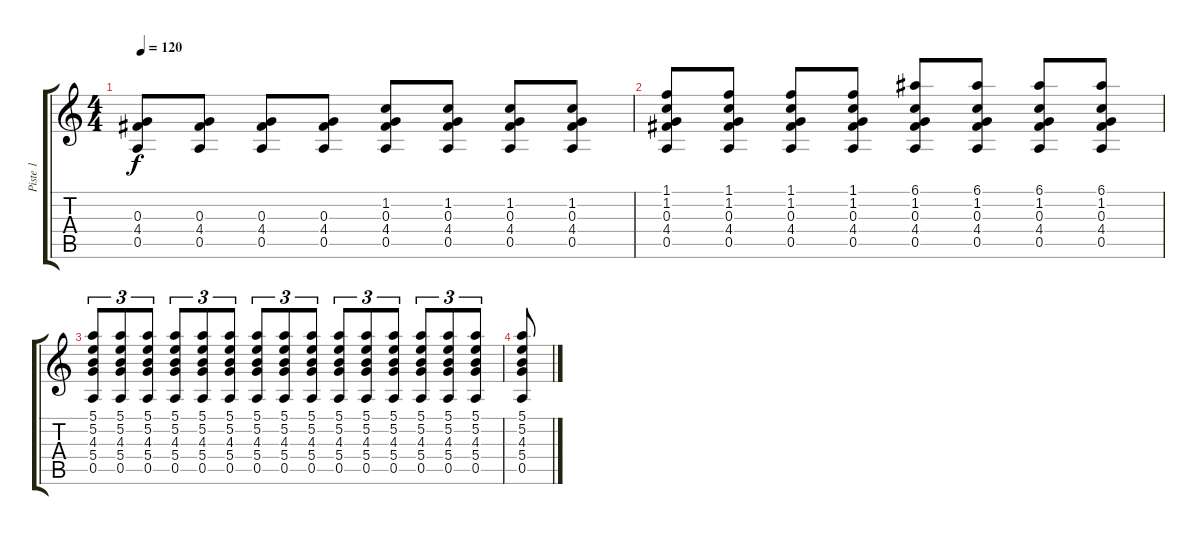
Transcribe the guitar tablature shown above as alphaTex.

\track ("Piste 1" "Piste 1") {instrument electricguitarmuted}
\staff {score tabs}
\tuning (E4 B3 G3 D3 A2 E2) {hide}
\ts (4 4)
\tempo 120
\clef g2
\ks c
(0.3 4.4 0.5).8{dy f} (0.3 4.4 0.5).8 (0.3 4.4 0.5).8 (0.3 4.4 0.5).8 (1.2 0.3 4.4 0.5).8 (1.2 0.3 4.4 0.5).8 (1.2 0.3 4.4 0.5).8 (1.2 0.3 4.4 0.5).8 |
(1.1 1.2 0.3 4.4 0.5).8 (1.1 1.2 0.3 4.4 0.5).8 (1.1 1.2 0.3 4.4 0.5).8 (1.1 1.2 0.3 4.4 0.5).8 (6.1 1.2 0.3 4.4 0.5).8 (6.1 1.2 0.3 4.4 0.5).8 (6.1 1.2 0.3 4.4 0.5).8 (6.1 1.2 0.3 4.4 0.5).8 |
(5.1 5.2 4.3 5.4 0.5).8{tu (3 2)} (5.1 5.2 4.3 5.4 0.5).8{tu (3 2)} (5.1 5.2 4.3 5.4 0.5).8{tu (3 2)} (5.1 5.2 4.3 5.4 0.5).8{tu (3 2)} (5.1 5.2 4.3 5.4 0.5).8{tu (3 2)} (5.1 5.2 4.3 5.4 0.5).8{tu (3 2)} (5.1 5.2 4.3 5.4 0.5).8{tu (3 2)} (5.1 5.2 4.3 5.4 0.5).8{tu (3 2)} (5.1 5.2 4.3 5.4 0.5).8{tu (3 2)} (5.1 5.2 4.3 5.4 0.5).8{tu (3 2)} (5.1 5.2 4.3 5.4 0.5).8{tu (3 2)} (5.1 5.2 4.3 5.4 0.5).8{tu (3 2)} (5.1 5.2 4.3 5.4 0.5).8{tu (3 2)} (5.1 5.2 4.3 5.4 0.5).8{tu (3 2)} (5.1 5.2 4.3 5.4 0.5).8{tu (3 2)} |
(5.1 5.2 4.3 5.4 0.5).8
